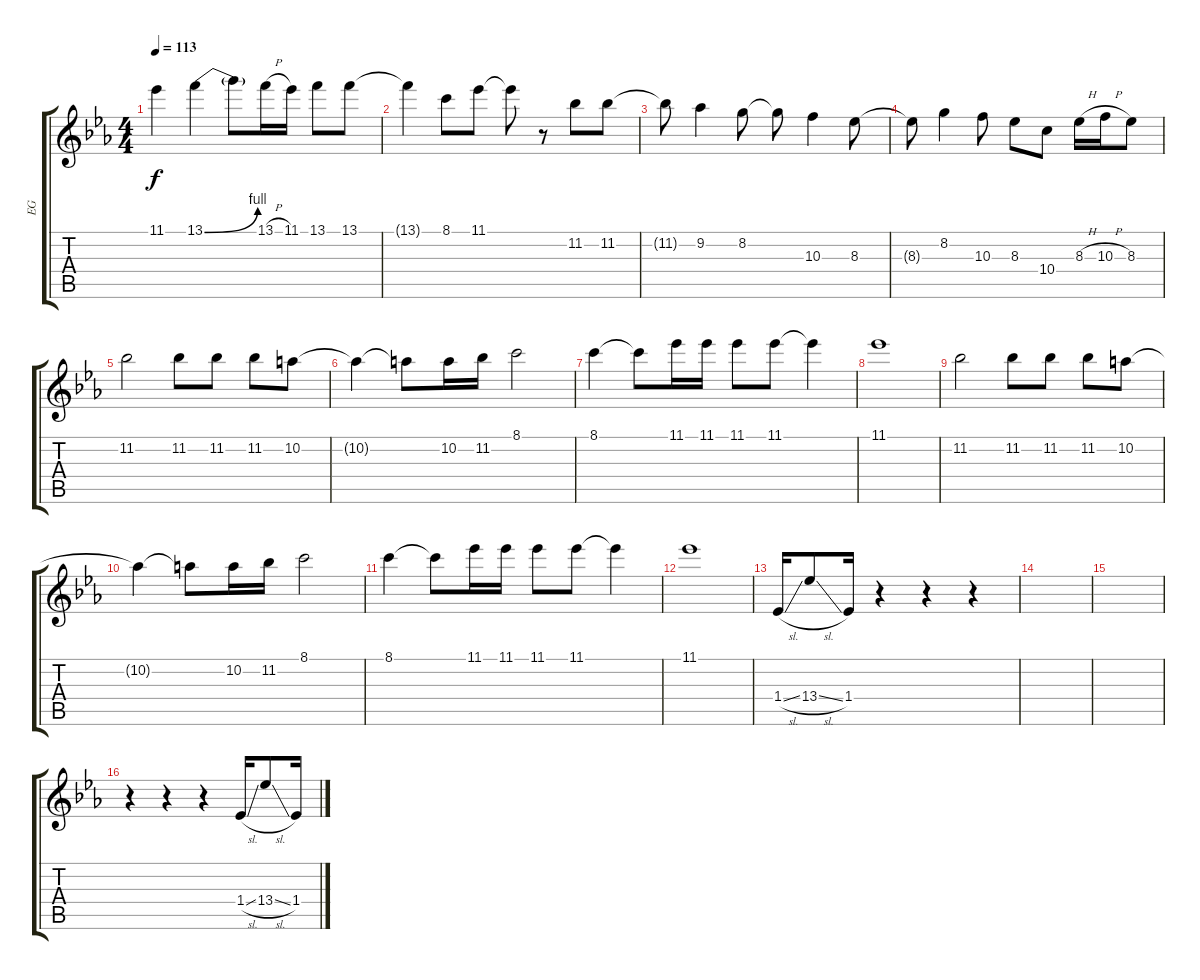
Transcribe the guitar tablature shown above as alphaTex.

\track ("EG" "EG") {instrument distortionguitar}
\staff {score tabs}
\tuning (E4 B3 G3 D3 A2 E2) {hide}
\ts (4 4)
\tempo 113
\clef g2
\ks cminor
11.1{t}.4{dy f} 13.1{be (bend 0 0 60 4)}.4 13.1{t}.8 13.1{h}.16 11.1.16 13.1.8 13.1.8 |
13.1{t}.4 8.1.8 11.1.8 11.1{t}.8 r.8 11.2.8 11.2.8 |
11.2{t}.8 9.2.4 8.2.8 8.2{t}.8 10.3.4 8.3.8 |
8.3{t}.8 8.2.4 10.3.8 8.3.8 10.4.8 8.3{h}.16 10.3{h}.16 8.3.8 |
11.2.2{volume 13} 11.2.8 11.2.8 11.2.8 10.2.8 |
10.2{t}.4 10.2{t}.8 10.2.16 11.2.16 8.1.2 |
8.1.4 8.1{t}.8 11.1.16 11.1.16 11.1.8 11.1.8 11.1{t}.4 |
11.1.1 |
11.2.2 11.2.8 11.2.8 11.2.8 10.2.8 |
10.2{t}.4 10.2{t}.8 10.2.16 11.2.16 8.1.2 |
8.1.4 8.1{t}.8 11.1.16 11.1.16 11.1.8 11.1.8 11.1{t}.4 |
11.1.1 |
1.4{sl}.16 13.4{sl}.8 1.4.16 r.4 r.4 r.4 |
|
|
r.4 r.4 r.4 1.4{sl}.16 13.4{sl}.8 1.4.16
